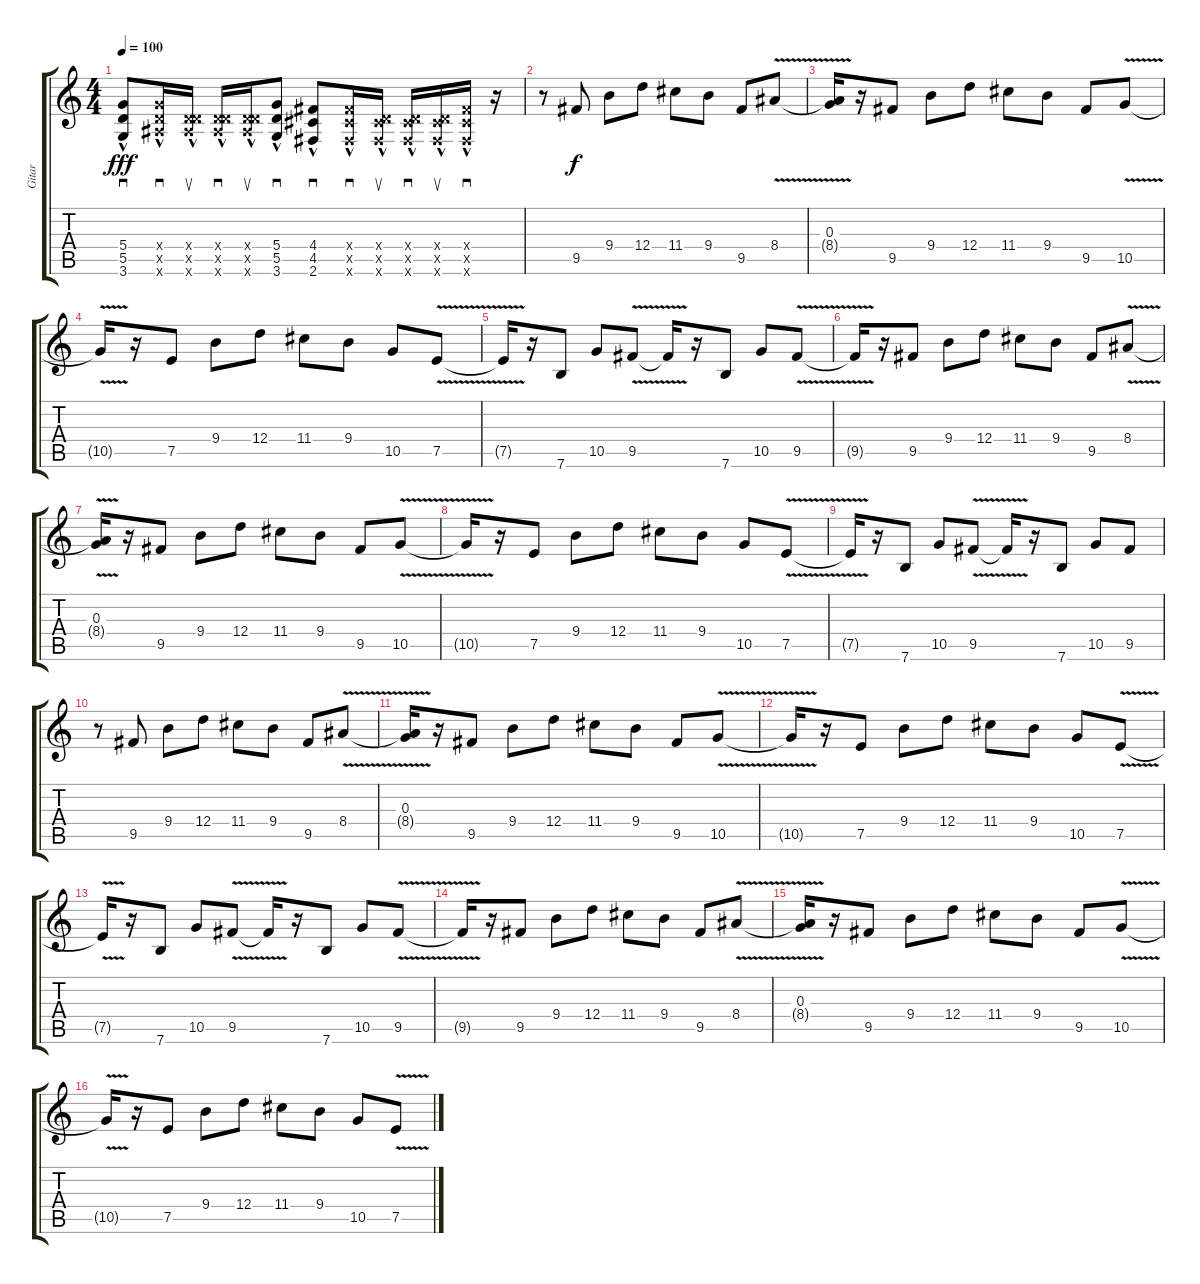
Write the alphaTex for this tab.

\track ("Gitar" "Gitar") {instrument overdrivenguitar}
\staff {score tabs}
\tuning (E4 B3 G3 D3 A2 E2) {hide}
\ts (4 4)
\tempo 100
\clef g2
\ks c
(5.4{hac} 5.5{hac} 3.6{hac}).8{sd dy fff} (5.4{hac x} 5.5{hac x} 6.6{hac x}).16{sd} (0.4{hac x} 5.5{hac x} 6.6{hac x}).16{su} (0.4{hac x} 5.5{hac x} 6.6{hac x}).16{sd} (0.4{hac x} 5.5{hac x} 6.6{hac x}).16{su} (5.4{hac} 5.5{hac} 3.6{hac}).8{sd} (4.4{hac} 4.5{hac} 2.6{hac}).8{sd} (4.4{hac x} 4.5{hac x} 2.6{hac x}).16{sd} (0.4{hac x} 4.5{hac x} 2.6{hac x}).16{su} (0.4{hac x} 4.5{hac x} 2.6{hac x}).16{sd} (0.4{hac x} 4.5{hac x} 2.6{hac x}).16{su} (4.4{hac x} 4.5{hac x} 2.6{hac x}).16{sd} r.16 |
r.8 9.5.8{dy f} 9.4.8 12.4.8 11.4.8 9.4.8 9.5.8 8.4{v}.8 |
(0.3 8.4{t}).16 r.16 9.5.8 9.4.8 12.4.8 11.4.8 9.4.8 9.5.8 10.5{v}.8 |
10.5{t}.16 r.16 7.5.8 9.4.8 12.4.8 11.4.8 9.4.8 10.5.8 7.5{v}.8 |
7.5{t}.16 r.16 7.6.8 10.5.8 9.5{v}.8 9.5{t}.16 r.16 7.6.8 10.5.8 9.5{v}.8 |
9.5{t}.16 r.16 9.5.8 9.4.8 12.4.8 11.4.8 9.4.8 9.5.8 8.4{v}.8 |
(0.3 8.4{t}).16 r.16 9.5.8 9.4.8 12.4.8 11.4.8 9.4.8 9.5.8 10.5{v}.8 |
10.5{t}.16 r.16 7.5.8 9.4.8 12.4.8 11.4.8 9.4.8 10.5.8 7.5{v}.8 |
7.5{t}.16 r.16 7.6.8 10.5.8 9.5{v}.8 9.5{t}.16 r.16 7.6.8 10.5.8 9.5.8 |
r.8 9.5.8 9.4.8 12.4.8 11.4.8 9.4.8 9.5.8 8.4{v}.8 |
(0.3 8.4{t}).16 r.16 9.5.8 9.4.8 12.4.8 11.4.8 9.4.8 9.5.8 10.5{v}.8 |
10.5{t}.16 r.16 7.5.8 9.4.8 12.4.8 11.4.8 9.4.8 10.5.8 7.5{v}.8 |
7.5{t}.16 r.16 7.6.8 10.5.8 9.5{v}.8 9.5{t}.16 r.16 7.6.8 10.5.8 9.5{v}.8 |
9.5{t}.16 r.16 9.5.8 9.4.8 12.4.8 11.4.8 9.4.8 9.5.8 8.4{v}.8 |
(0.3 8.4{t}).16 r.16 9.5.8 9.4.8 12.4.8 11.4.8 9.4.8 9.5.8 10.5{v}.8 |
10.5{t}.16 r.16 7.5.8 9.4.8 12.4.8 11.4.8 9.4.8 10.5.8 7.5{v}.8
